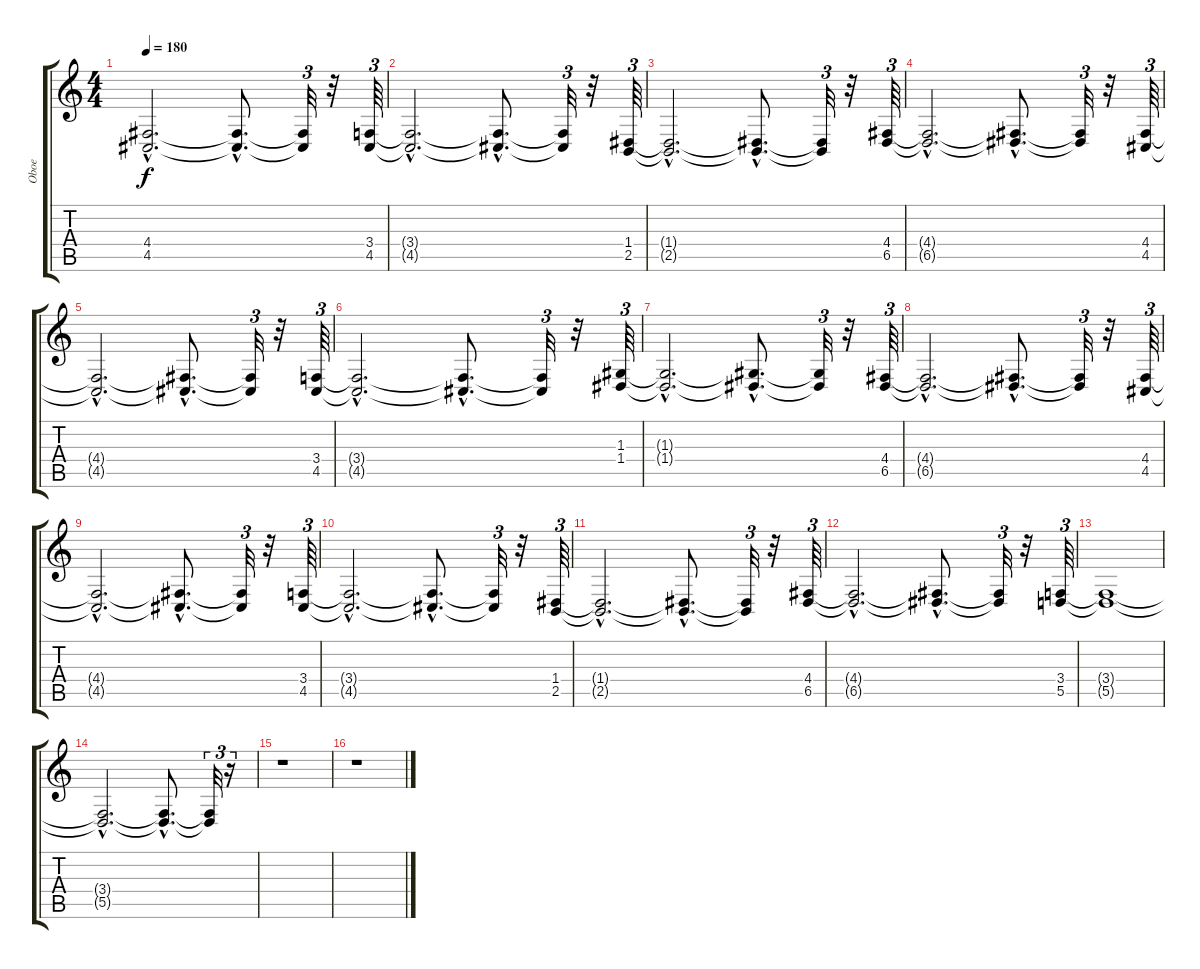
\track ("Oboe" "Oboe") {instrument oboe}
\staff {score tabs}
\tuning (E4 B3 G3 D3 A2 E2) {hide}
\ts (4 4)
\tempo 180
\clef g2
\ks c
(4.4{hac t} 4.5{hac t}).2{d dy f} (4.4{hac t} 4.5{hac t}).8{d} (4.4{t} 4.5{t}).32{tu (3 2)} r.32 (3.4 4.5).64{tu (3 2)} |
(3.4{hac t} 4.5{hac t}).2{d} (3.4{hac t} 4.5{hac t}).8{d} (3.4{t} 4.5{t}).32{tu (3 2)} r.32 (1.4 2.5).64{tu (3 2)} |
(1.4{hac t} 2.5{hac t}).2{d} (1.4{hac t} 2.5{hac t}).8{d} (1.4{t} 2.5{t}).32{tu (3 2)} r.32 (4.4 6.5).64{tu (3 2)} |
(4.4{hac t} 6.5{hac t}).2{d} (4.4{hac t} 6.5{hac t}).8{d} (4.4{t} 6.5{t}).32{tu (3 2)} r.32 (4.4 4.5).64{tu (3 2)} |
(4.4{hac t} 4.5{hac t}).2{d} (4.4{hac t} 4.5{hac t}).8{d} (4.4{t} 4.5{t}).32{tu (3 2)} r.32 (3.4 4.5).64{tu (3 2)} |
(3.4{hac t} 4.5{hac t}).2{d} (3.4{hac t} 4.5{hac t}).8{d} (3.4{t} 4.5{t}).32{tu (3 2)} r.32 (1.3 1.4).64{tu (3 2)} |
(1.3{hac t} 1.4{hac t}).2{d} (1.3{hac t} 1.4{hac t}).8{d} (1.3{t} 1.4{t}).32{tu (3 2)} r.32 (4.4 6.5).64{tu (3 2)} |
(4.4{hac t} 6.5{hac t}).2{d} (4.4{hac t} 6.5{hac t}).8{d} (4.4{t} 6.5{t}).32{tu (3 2)} r.32 (4.4 4.5).64{tu (3 2)} |
(4.4{hac t} 4.5{hac t}).2{d} (4.4{hac t} 4.5{hac t}).8{d} (4.4{t} 4.5{t}).32{tu (3 2)} r.32 (3.4 4.5).64{tu (3 2)} |
(3.4{hac t} 4.5{hac t}).2{d} (3.4{hac t} 4.5{hac t}).8{d} (3.4{t} 4.5{t}).32{tu (3 2)} r.32 (1.4 2.5).64{tu (3 2)} |
(1.4{hac t} 2.5{hac t}).2{d} (1.4{hac t} 2.5{hac t}).8{d} (1.4{t} 2.5{t}).32{tu (3 2)} r.32 (4.4 6.5).64{tu (3 2)} |
(4.4{hac t} 6.5{hac t}).2{d} (4.4{hac t} 6.5{hac t}).8{d} (4.4{t} 6.5{t}).32{tu (3 2)} r.32 (3.4 5.5).64{tu (3 2)} |
(3.4{t} 5.5{t}).1 |
(3.4{hac t} 5.5{hac t}).2{d} (3.4{hac t} 5.5{hac t}).8{d} (3.4{t} 5.5{t}).32{tu (3 2)} r.16{tu (3 2)} |
r.1 |
r.1
